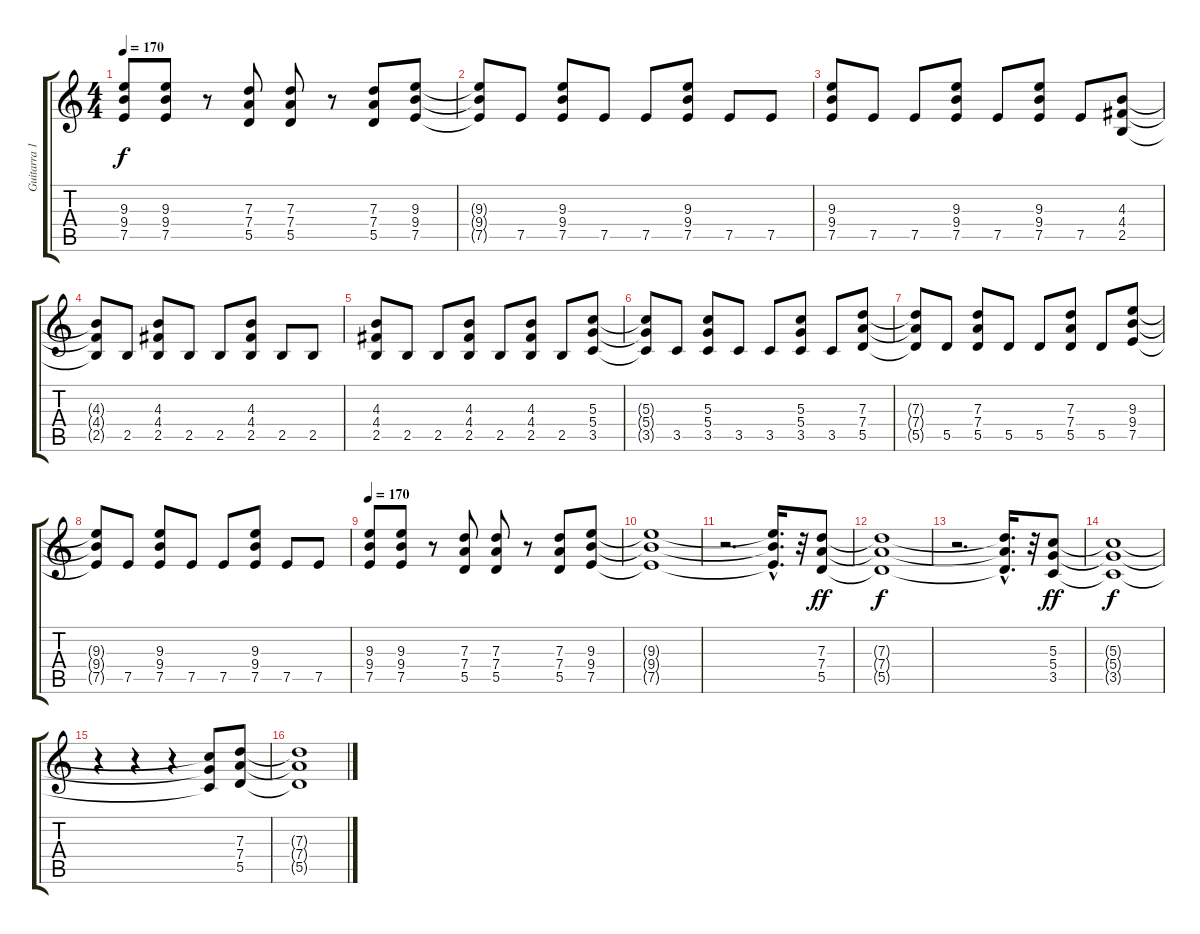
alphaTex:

\track ("Guitarra 1" "Guitarra 1") {instrument overdrivenguitar}
\staff {score tabs}
\tuning (E4 B3 G3 D3 A2 E2) {hide}
\ts (4 4)
\tempo 170
\clef g2
\ks c
(9.3 9.4 7.5).8{dy f balance 0 instrument overdrivenguitar} (9.3 9.4 7.5).8 r.8 (7.3 7.4 5.5).8 (7.3 7.4 5.5).8 r.8 (7.3 7.4 5.5).8 (9.3 9.4 7.5).8 |
(9.3{t} 9.4{t} 7.5{t}).8 7.5.8 (9.3 9.4 7.5).8 7.5.8 7.5.8 (9.3 9.4 7.5).8 7.5.8 7.5.8 |
(9.3 9.4 7.5).8 7.5.8 7.5.8 (9.3 9.4 7.5).8 7.5.8 (9.3 9.4 7.5).8 7.5.8 (4.3 4.4 2.5).8 |
(4.3{t} 4.4{t} 2.5{t}).8 2.5.8 (4.3 4.4 2.5).8 2.5.8 2.5.8 (4.3 4.4 2.5).8 2.5.8 2.5.8 |
(4.3 4.4 2.5).8 2.5.8 2.5.8 (4.3 4.4 2.5).8 2.5.8 (4.3 4.4 2.5).8 2.5.8 (5.3 5.4 3.5).8 |
(5.3{t} 5.4{t} 3.5{t}).8 3.5.8 (5.3 5.4 3.5).8 3.5.8 3.5.8 (5.3 5.4 3.5).8 3.5.8 (7.3 7.4 5.5).8 |
(7.3{t} 7.4{t} 5.5{t}).8 5.5.8 (7.3 7.4 5.5).8 5.5.8 5.5.8 (7.3 7.4 5.5).8 5.5.8 (9.3 9.4 7.5).8 |
(9.3{t} 9.4{t} 7.5{t}).8 7.5.8 (9.3 9.4 7.5).8 7.5.8 7.5.8 (9.3 9.4 7.5).8 7.5.8 7.5.8 |
\tempo 170
(9.3 9.4 7.5).8{balance 0 instrument overdrivenguitar} (9.3 9.4 7.5).8 r.8 (7.3 7.4 5.5).8 (7.3 7.4 5.5).8 r.8 (7.3 7.4 5.5).8 (9.3 9.4 7.5).8 |
(9.3{t} 9.4{t} 7.5{t}).1 |
r.2{d} (9.3{hac t} 9.4{hac t} 7.5{hac t}).16{d} r.32 (7.3 7.4 5.5).8{dy ff} |
(7.3{t} 7.4{t} 5.5{t}).1{dy f} |
r.2{d} (7.3{hac t} 7.4{hac t} 5.5{hac t}).16{d} r.32 (5.3 5.4 3.5).8{dy ff} |
(5.3{t} 5.4{t} 3.5{t}).1{dy f} |
r.4 r.4 r.4 (5.3{t} 5.4{t} 3.5{t}).8 (7.3 7.4 5.5).8 |
(7.3{t} 7.4{t} 5.5{t}).1
